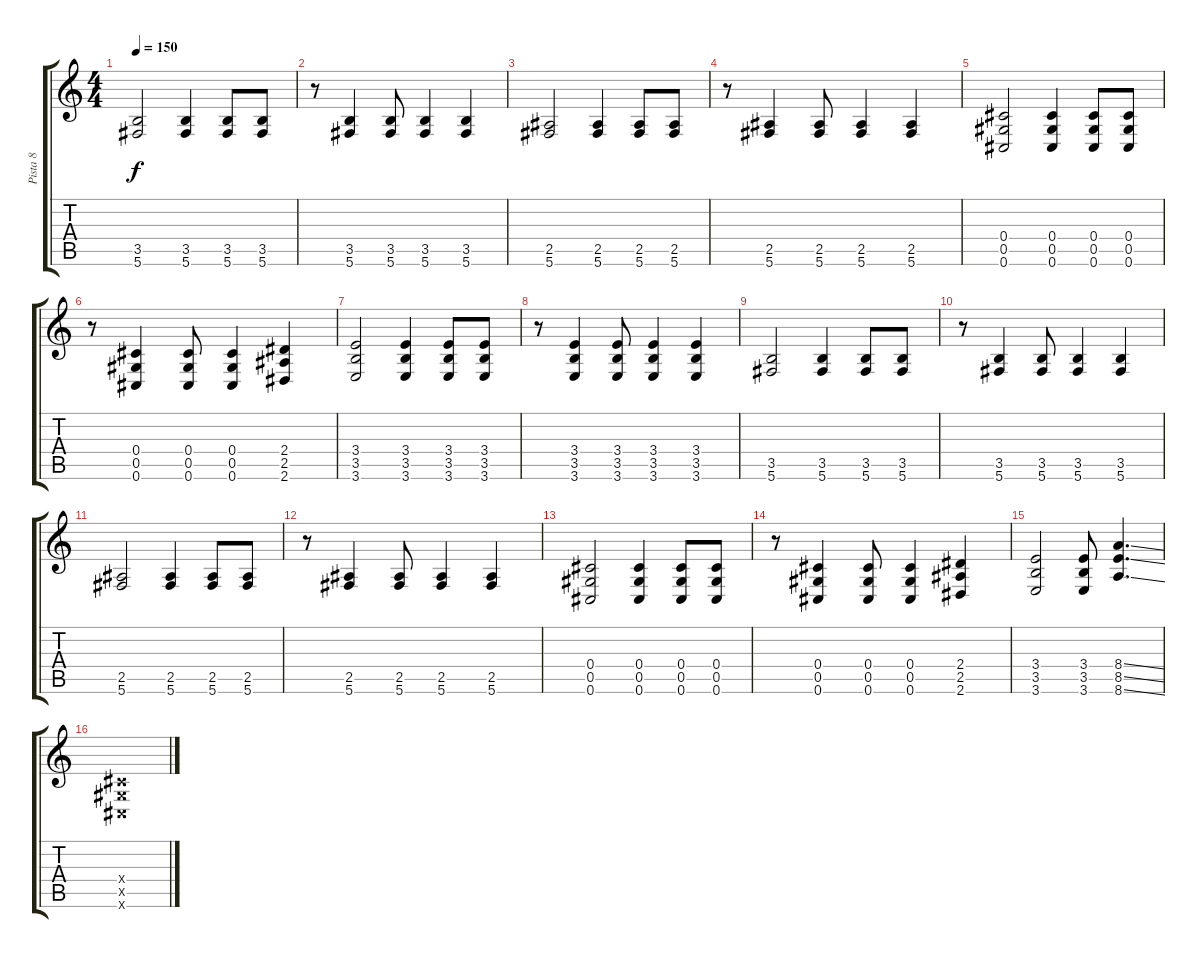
\track ("Pista 8" "Pista 8") {instrument distortionguitar}
\staff {score tabs}
\tuning (Eb4 Bb3 Gb3 Db3 Ab2 Db2) {hide}
\ts (4 4)
\tempo 150
\clef g2
\ks c
(3.5 5.6).2{dy f} (3.5 5.6).4 (3.5 5.6).8 (3.5 5.6).8 |
r.8 (3.5 5.6).4 (3.5 5.6).8 (3.5 5.6).4 (3.5 5.6).4 |
(2.5 5.6).2 (2.5 5.6).4 (2.5 5.6).8 (2.5 5.6).8 |
r.8 (2.5 5.6).4 (2.5 5.6).8 (2.5 5.6).4 (2.5 5.6).4 |
(0.4 0.5 0.6).2 (0.4 0.5 0.6).4 (0.4 0.5 0.6).8 (0.4 0.5 0.6).8 |
r.8 (0.4 0.5 0.6).4 (0.4 0.5 0.6).8 (0.4 0.5 0.6).4 (2.4 2.5 2.6).4 |
(3.4 3.5 3.6).2 (3.4 3.5 3.6).4 (3.4 3.5 3.6).8 (3.4 3.5 3.6).8 |
r.8 (3.4 3.5 3.6).4 (3.4 3.5 3.6).8 (3.4 3.5 3.6).4 (3.4 3.5 3.6).4 |
(3.5 5.6).2 (3.5 5.6).4 (3.5 5.6).8 (3.5 5.6).8 |
r.8 (3.5 5.6).4 (3.5 5.6).8 (3.5 5.6).4 (3.5 5.6).4 |
(2.5 5.6).2 (2.5 5.6).4 (2.5 5.6).8 (2.5 5.6).8 |
r.8 (2.5 5.6).4 (2.5 5.6).8 (2.5 5.6).4 (2.5 5.6).4 |
(0.4 0.5 0.6).2 (0.4 0.5 0.6).4 (0.4 0.5 0.6).8 (0.4 0.5 0.6).8 |
r.8 (0.4 0.5 0.6).4 (0.4 0.5 0.6).8 (0.4 0.5 0.6).4 (2.4 2.5 2.6).4 |
(3.4 3.5 3.6).2 (3.4 3.5 3.6).8 (8.4{ss} 8.5{ss} 8.6{ss}).4{d} |
(0.4{x} 0.5{x} 0.6{x}).1
